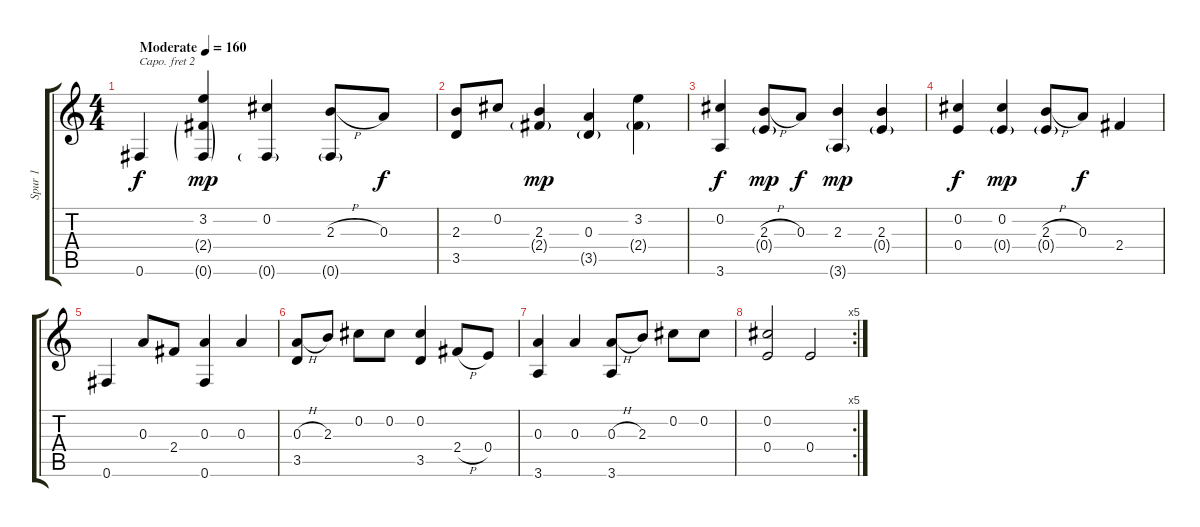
\track ("Spur 1" "Spur 1") {instrument acousticguitarnylon}
\staff {score tabs}
\capo 2
\tuning (E4 B3 G3 D3 A2 E2) {hide}
\ts (4 4)
\tempo (160 "Moderate")
\clef g2
\ks c
0.6.4{dy f instrument acousticguitarnylon} (3.2 2.4{g} 0.6{g}).4{dy mp} (0.2 0.6{g}).4 (2.3{h} 0.6{g}).8 0.3.8{dy f} |
(2.3 3.5).8 0.2.8 (2.3 2.4{g}).4{dy mp} (0.3 3.5{g}).4 (3.2 2.4{g}).4 |
(0.2 3.6).4{dy f} (2.3{h} 0.4{g}).8{dy mp} 0.3.8{dy f} (2.3 3.6{g}).4{dy mp} (2.3 0.4{g}).4 |
(0.2 0.4).4{dy f} (0.2 0.4{g}).4{dy mp} (2.3{h} 0.4{g}).8 0.3.8{dy f} 2.4.4 |
0.6.4 0.3.8 2.4.8 (0.3 0.6).4 0.3.4 |
(0.3{h} 3.5).8 2.3.8 0.2.8 0.2.8 (0.2 3.5).4 2.4{h}.8 0.4.8 |
(0.3 3.6).4 0.3.4 (0.3{h} 3.6).8 2.3.8 0.2.8 0.2.8 |
\rc 5
(0.2 0.4).2 0.4.2
